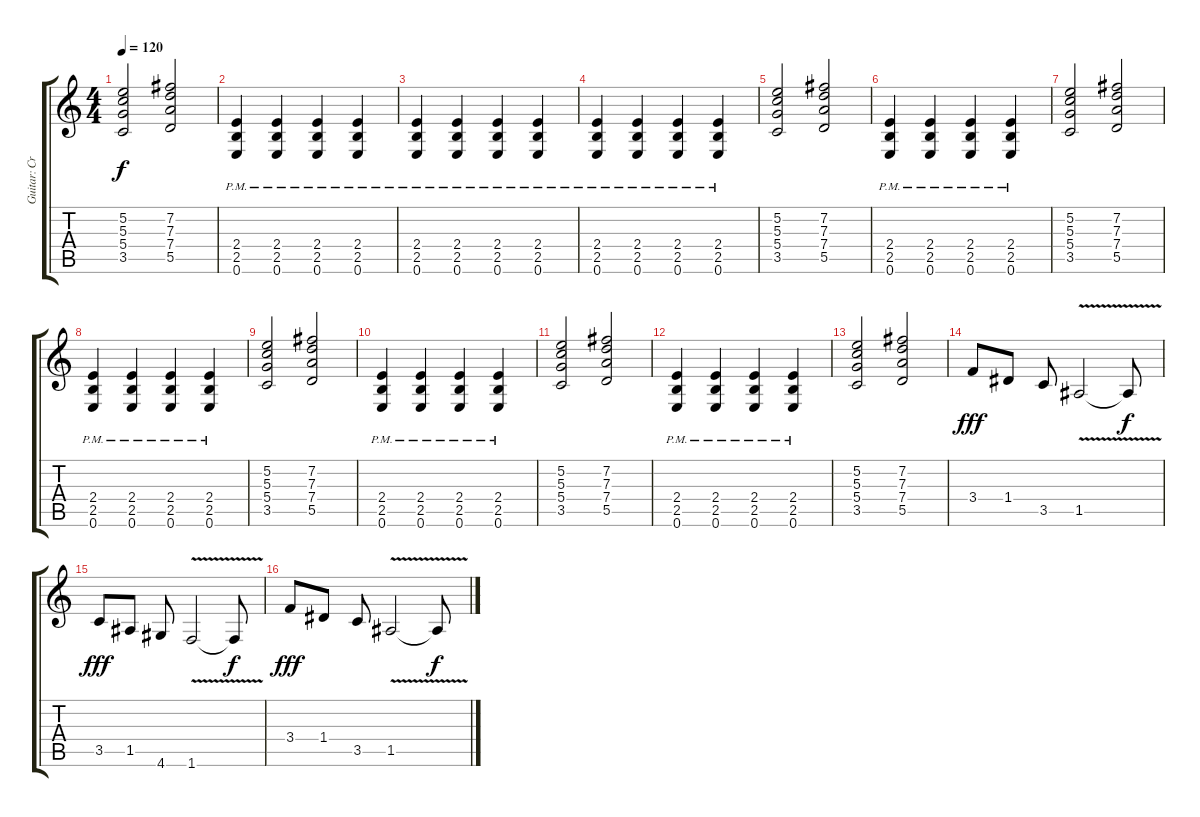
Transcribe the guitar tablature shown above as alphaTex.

\track ("Guitar: Criss Oliva [Rhythm]" "Guitar: Cr") {instrument distortionguitar}
\staff {score tabs}
\tuning (E4 B3 G3 D3 A2 E2) {hide}
\ts (4 4)
\tempo 120
\clef g2
\ks c
(5.2 5.3 5.4 3.5).2{dy f} (7.2 7.3 7.4 5.5).2 |
(2.4{pm} 2.5{pm} 0.6{pm}).4 (2.4{pm} 2.5{pm} 0.6{pm}).4 (2.4{pm} 2.5{pm} 0.6{pm}).4 (2.4{pm} 2.5{pm} 0.6{pm}).4 |
(2.4{pm} 2.5{pm} 0.6{pm}).4 (2.4{pm} 2.5{pm} 0.6{pm}).4 (2.4{pm} 2.5{pm} 0.6{pm}).4 (2.4{pm} 2.5{pm} 0.6{pm}).4 |
(2.4{pm} 2.5{pm} 0.6{pm}).4 (2.4{pm} 2.5{pm} 0.6{pm}).4 (2.4{pm} 2.5{pm} 0.6{pm}).4 (2.4{pm} 2.5{pm} 0.6{pm}).4 |
(5.2 5.3 5.4 3.5).2 (7.2 7.3 7.4 5.5).2 |
(2.4{pm} 2.5{pm} 0.6{pm}).4 (2.4{pm} 2.5{pm} 0.6{pm}).4 (2.4{pm} 2.5{pm} 0.6{pm}).4 (2.4{pm} 2.5{pm} 0.6{pm}).4 |
(5.2 5.3 5.4 3.5).2 (7.2 7.3 7.4 5.5).2 |
(2.4{pm} 2.5{pm} 0.6{pm}).4 (2.4{pm} 2.5{pm} 0.6{pm}).4 (2.4{pm} 2.5{pm} 0.6{pm}).4 (2.4{pm} 2.5{pm} 0.6{pm}).4 |
(5.2 5.3 5.4 3.5).2 (7.2 7.3 7.4 5.5).2 |
(2.4{pm} 2.5{pm} 0.6{pm}).4 (2.4{pm} 2.5{pm} 0.6{pm}).4 (2.4{pm} 2.5{pm} 0.6{pm}).4 (2.4{pm} 2.5{pm} 0.6{pm}).4 |
(5.2 5.3 5.4 3.5).2 (7.2 7.3 7.4 5.5).2 |
(2.4{pm} 2.5{pm} 0.6{pm}).4 (2.4{pm} 2.5{pm} 0.6{pm}).4 (2.4{pm} 2.5{pm} 0.6{pm}).4 (2.4{pm} 2.5{pm} 0.6{pm}).4 |
(5.2 5.3 5.4 3.5).2 (7.2 7.3 7.4 5.5).2 |
3.4.8{dy fff} 1.4.8 3.5.8 1.5{v}.2 1.5{t}.8{dy f} |
3.5.8{dy fff} 1.5.8 4.6.8 1.6{v}.2 1.6{t}.8{dy f} |
3.4.8{dy fff} 1.4.8 3.5.8 1.5{v}.2 1.5{t}.8{dy f}
